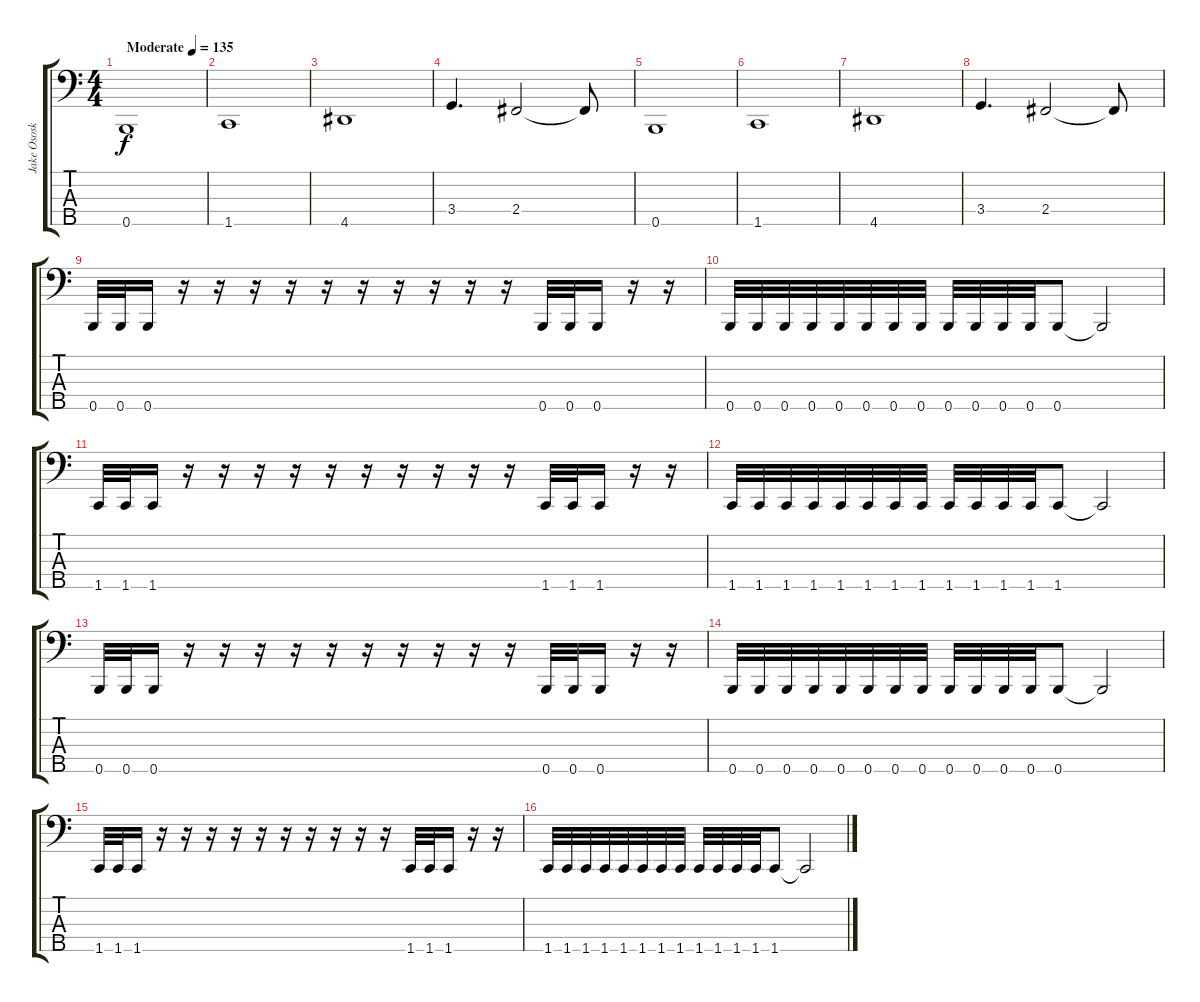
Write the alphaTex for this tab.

\track ("Jake Ososkie" "Jake Ososk") {instrument electricbasspick}
\staff {score tabs}
\tuning (Gb2 D2 A1 E1 B0) {hide}
\ts (4 4)
\tempo (135 "Moderate")
\clef f4
\ks c
0.5.1{dy f instrument electricbasspick} |
1.5.1 |
4.5.1 |
3.4.4{d} 2.4.2 2.4{t}.8 |
0.5.1 |
1.5.1 |
4.5.1 |
3.4.4{d} 2.4.2 2.4{t}.8 |
0.5.32 0.5.32 0.5.16 r.16 r.16 r.16 r.16 r.16 r.16 r.16 r.16 r.16 r.16 0.5.32 0.5.32 0.5.16 r.16 r.16 |
0.5.32 0.5.32 0.5.32 0.5.32 0.5.32 0.5.32 0.5.32 0.5.32 0.5.32 0.5.32 0.5.32 0.5.32 0.5.8 0.5{t}.2 |
1.5.32 1.5.32 1.5.16 r.16 r.16 r.16 r.16 r.16 r.16 r.16 r.16 r.16 r.16 1.5.32 1.5.32 1.5.16 r.16 r.16 |
1.5.32 1.5.32 1.5.32 1.5.32 1.5.32 1.5.32 1.5.32 1.5.32 1.5.32 1.5.32 1.5.32 1.5.32 1.5.8 1.5{t}.2 |
0.5.32 0.5.32 0.5.16 r.16 r.16 r.16 r.16 r.16 r.16 r.16 r.16 r.16 r.16 0.5.32 0.5.32 0.5.16 r.16 r.16 |
0.5.32 0.5.32 0.5.32 0.5.32 0.5.32 0.5.32 0.5.32 0.5.32 0.5.32 0.5.32 0.5.32 0.5.32 0.5.8 0.5{t}.2 |
1.5.32 1.5.32 1.5.16 r.16 r.16 r.16 r.16 r.16 r.16 r.16 r.16 r.16 r.16 1.5.32 1.5.32 1.5.16 r.16 r.16 |
1.5.32 1.5.32 1.5.32 1.5.32 1.5.32 1.5.32 1.5.32 1.5.32 1.5.32 1.5.32 1.5.32 1.5.32 1.5.8 1.5{t}.2
